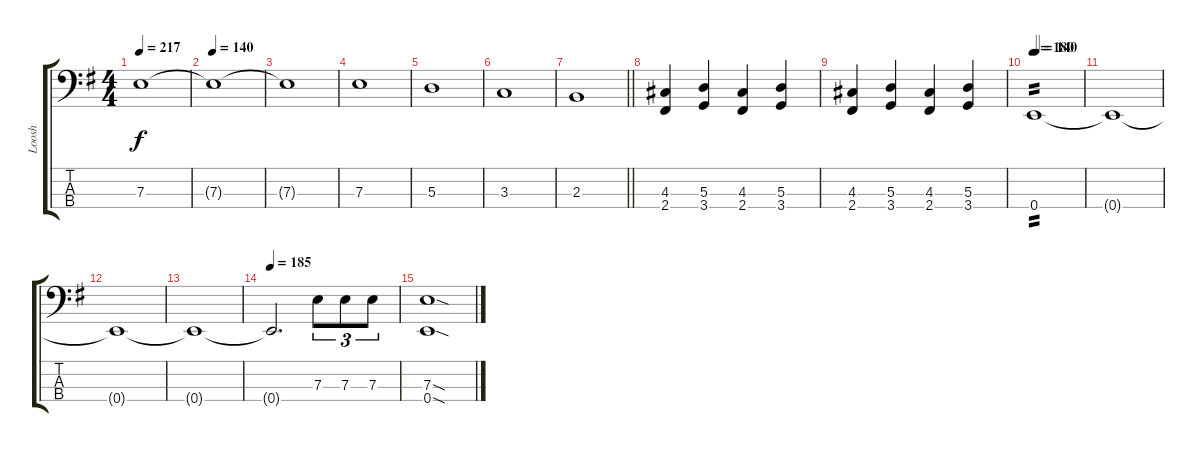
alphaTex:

\track ("Loosh" "Loosh") {instrument electricbassfinger}
\staff {score tabs}
\tuning (G2 D2 A1 E1) {hide}
\ts (4 4)
\tempo 217
\clef f4
\ks g
7.3{t}.1{dy f} |
\tempo 140
7.3{t}.1 |
7.3{t}.1 |
7.3.1 |
5.3.1 |
3.3.1 |
\barLineRight lightlight
2.3.1 |
(4.3 2.4).4 (5.3 3.4).4 (4.3 2.4).4 (5.3 3.4).4 |
(4.3 2.4).4 (5.3 3.4).4 (4.3 2.4).4 (5.3 3.4).4 |
\tempo 180
\tempo (140 0.0625)
0.4.1{tp 2} |
0.4{t}.1 |
0.4{t}.1 |
0.4{t}.1 |
\tempo 185
0.4{t}.2{d} 7.3.8{tu (3 2)} 7.3.8{tu (3 2)} 7.3.8{tu (3 2)} |
(7.3{sod} 0.4{sod}).1
